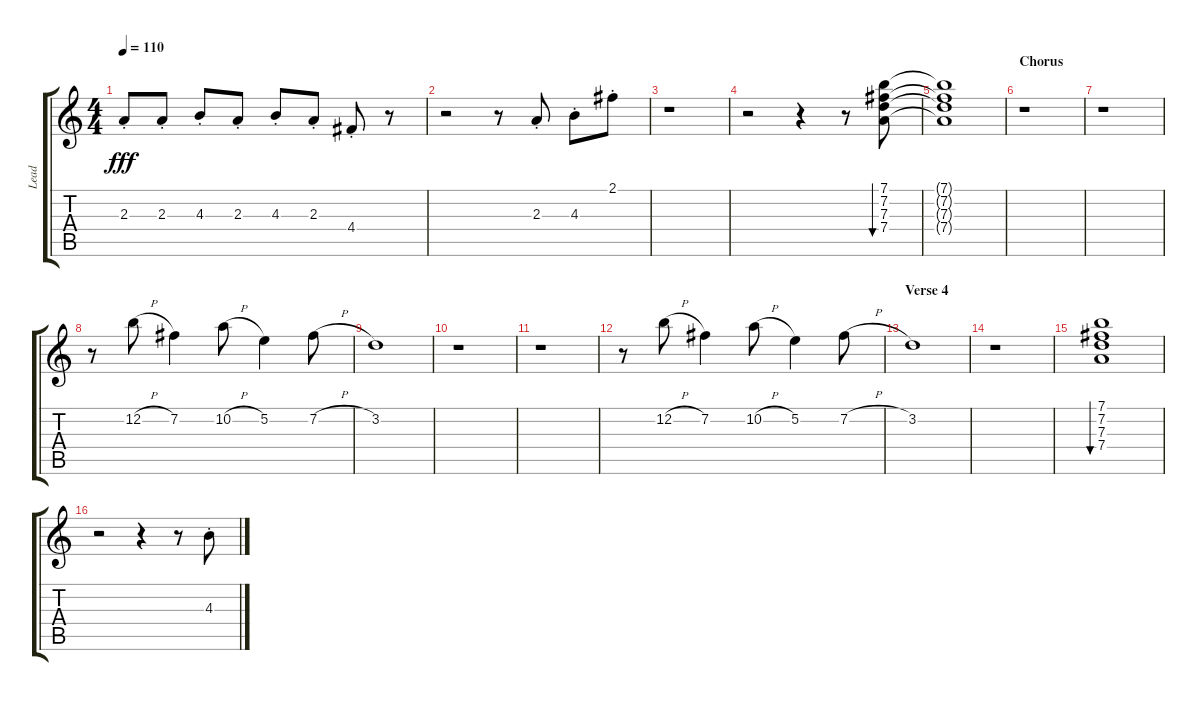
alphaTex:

\track ("Lead" "Lead") {instrument electricguitarjazz}
\staff {score tabs}
\tuning (E4 B3 G3 D3 A2 E2) {hide}
\ts (4 4)
\tempo 110
\clef g2
\ks c
2.3{st}.8{dy fff} 2.3{st}.8 4.3{st}.8 2.3{st}.8 4.3{st}.8 2.3{st}.8 4.4{st}.8 r.8 |
r.2 r.8 2.3{st}.8 4.3{st}.8 2.1{st}.8 |
r.1 |
r.2 r.4 r.8 (7.1 7.2 7.3 7.4).8{bu 480} |
(7.1{t} 7.2{t} 7.3{t} 7.4{t}).1 |
\section ("" "Chorus")
r.1 |
r.1 |
r.8 12.2{h}.8 7.2.4 10.2{h}.8 5.2.4 7.2{h}.8 |
3.2.1 |
r.1 |
r.1 |
r.8 12.2{h}.8 7.2.4 10.2{h}.8 5.2.4 7.2{h}.8 |
\section ("" "Verse 4")
3.2.1 |
r.1 |
(7.1 7.2 7.3 7.4).1{bu 480} |
r.2 r.4 r.8 4.3{st}.8
